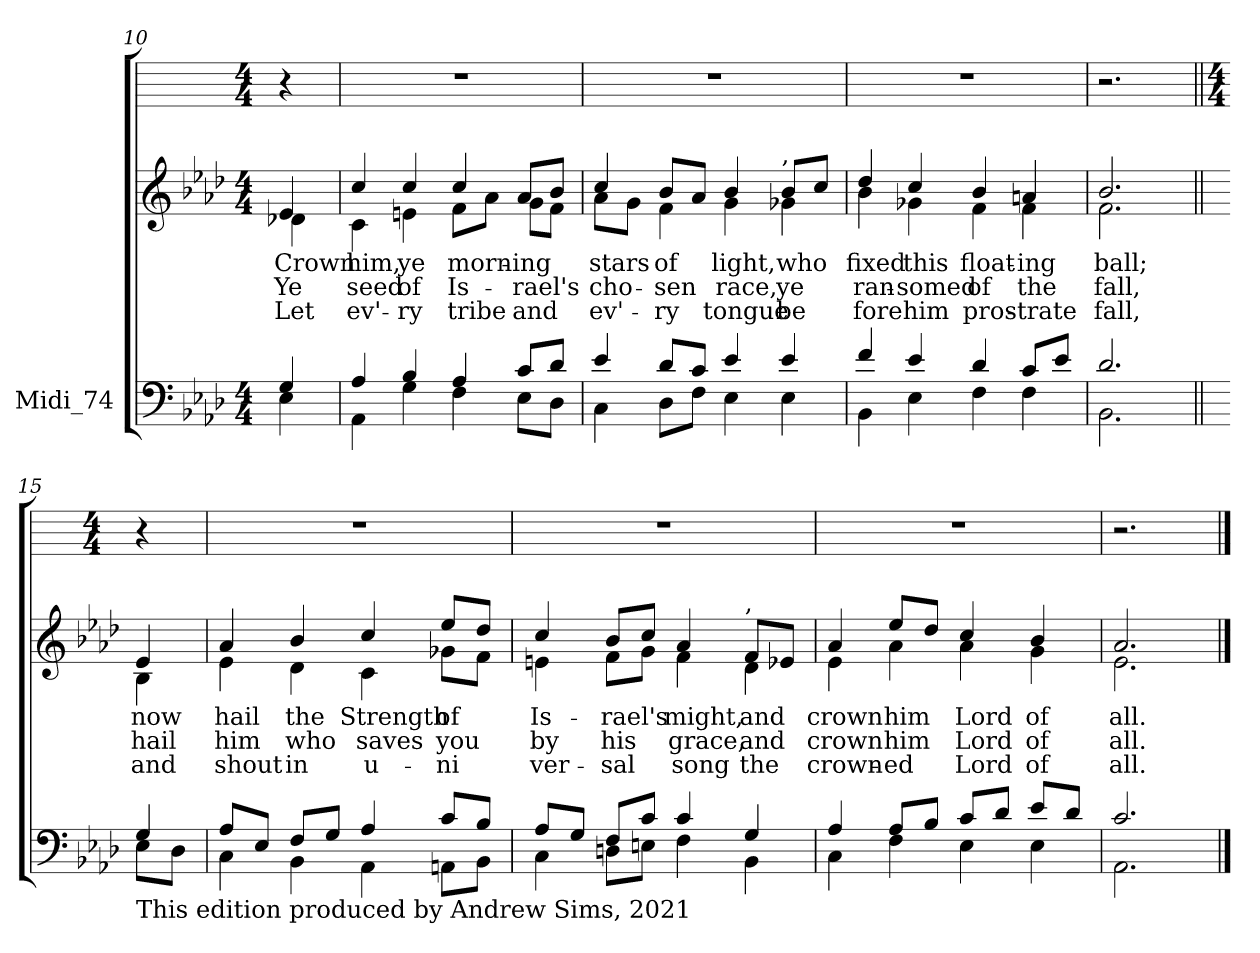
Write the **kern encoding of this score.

**kern	**kern	**text	**text	**text	**kern
*part3	*part2	*part2	*part2	*part2	*part1
*staff3	*staff2	*staff2	*staff2	*staff2	*staff1
*I"Midi_74	*	*	*	*	*
!!LO:LB:g=z
*clefF4	*clefG2	*	*	*	*
*k[b-e-a-d-]	*k[b-e-a-d-]	*	*	*	*
*A-:	*A-:	*	*	*	*
*M4/4	*M4/4	*	*	*	*M4/4
=10	=10	=10	=10	=10	=10
*^	*	*	*	*	*
!	!	!	!LO:LY:b	!LO:LY:b	!LO:LY:b	!
*	*	*^	*	*	*	*
4G/	4E-\	4e-/	4d-X\	Crown	Ye	Let	4r
=11	=11	=11	=11	=11	=11	=11	=11
!	!	!	!	!LO:LY:b	!LO:LY:b	!LO:LY:b	!
4A-/	4AA-\	4cc/	4c\	him,	seed	ev'-	1r
!	!	!	!	!LO:LY:b	!LO:LY:b	!LO:LY:b	!
4B-/	4G\	4cc/	4en\	-ye	of	ry	.
!	!	!	!	!LO:LY:b	!LO:LY:b	!LO:LY:b	!
4A-/	4F\	4cc/	8f\L	morn-	-Is-	-tribe	.
.	.	.	8a-\J	.	.	.	.
!	!	!	!	!LO:LY:b	!LO:LY:b	!LO:LY:b	!
8c/L	8E-\L	8a-/L	8g\L	ing	rael's	and	.
8d-/J	8D-\J	8b-/J	8f\J	.	.	.	.
=12	=12	=12	=12	=12	=12	=12	=12
!	!	!	!	!LO:LY:b	!LO:LY:b	!LO:LY:b	!
4e-/	4C\	4cc/	8a-\L	stars	cho-	-ev'-	1r
.	.	.	8g\J	.	.	.	.
!	!	!	!	!LO:LY:b	!LO:LY:b	!LO:LY:b	!
8d-/L	8D-\L	8b-/L	4f\	-of	sen	ry	.
8c/J	8F\J	8a-/J	.	.	.	.	.
!	!	!	!	!LO:LY:b	!LO:LY:b	!LO:LY:b	!
4e-/	4E-\	4b-/	4g\	light,	race,	tongue	.
!	!	!LO:TX:a:t=,	!	!	!	!	!
!	!	!	!	!LO:LY:b	!LO:LY:b	!LO:LY:b	!
4e-/	4E-\	8b-/L	4g-X\	who	ye	be	.
.	.	8cc/J	.	.	.	.	.
=13	=13	=13	=13	=13	=13	=13	=13
!	!	!	!	!LO:LY:b	!LO:LY:b	!LO:LY:b	!
4f/	4BB-\	4dd-/	4b-\	fixed	ran-	-fore	1r
!	!	!	!	!LO:LY:b	!LO:LY:b	!LO:LY:b	!
4e-/	4E-\	4cc/	4g-X\	this	somed	him	.
!	!	!	!	!LO:LY:b	!LO:LY:b	!LO:LY:b	!
4d-/	4F\	4b-/	4f\	float-	-of	pros-	.
!	!	!	!	!LO:LY:b	!LO:LY:b	!LO:LY:b	!
8c/L	4F\	4an/	4f\	-ing	the	trate	.
8e-/J	.	.	.	.	.	.	.
=14	=14	=14	=14	=14	=14	=14	=14
!	!	!	!	!LO:LY:b	!LO:LY:b	!LO:LY:b	!
2.d-/	2.BB-\	2.b-/	2.f\	ball;	fall,	fall,	2.r
!!LO:LB:g=z
=15||	=15||	=15||	=15||	=15||	=15||	=15||	=15||
*	*	*	*	*	*	*	*M4/4
!LO:TX:b:t=This edition produced by Andrew Sims, 2021	!	!	!	!	!	!	!
!	!	!	!	!LO:LY:b	!LO:LY:b	!LO:LY:b	!
4G/	8E-\L	4e-/	4B-\	now	hail	and	4r
.	8D-\J	.	.	.	.	.	.
=16	=16	=16	=16	=16	=16	=16	=16
!	!	!	!	!LO:LY:b	!LO:LY:b	!LO:LY:b	!
8A-/L	4C\	4a-/	4e-\	hail	him	shout	1r
8E-/J	.	.	.	.	.	.	.
!	!	!	!	!LO:LY:b	!LO:LY:b	!LO:LY:b	!
8F/L	4BB-\	4b-/	4d-\	the	who	in	.
8G/J	.	.	.	.	.	.	.
!	!	!	!	!LO:LY:b	!LO:LY:b	!LO:LY:b	!
4A-/	4AA-\	4cc/	4c\	Strength	saves	u-	.
!	!	!	!	!LO:LY:b	!LO:LY:b	!LO:LY:b	!
8c/L	8AAn\L	8ee-/L	8g-X\L	-of	you	ni	.
8B-/J	8BB-\J	8dd-/J	8f\J	.	.	.	.
=17	=17	=17	=17	=17	=17	=17	=17
!	!	!	!	!LO:LY:b	!LO:LY:b	!LO:LY:b	!
8A-/L	4C\	4cc/	4en\	Is-	-by	ver-	1r
8G/J	.	.	.	.	.	.	.
!	!	!	!	!LO:LY:b	!LO:LY:b	!LO:LY:b	!
8F/L	8Dn\L	8b-/L	8f\L	-rael's	his	sal	.
8c/J	8En\J	8cc/J	8g\J	.	.	.	.
!	!	!	!	!LO:LY:b	!LO:LY:b	!LO:LY:b	!
4c/	4F\	4a-/	4f\	might,	grace,	song	.
!	!	!LO:TX:a:t=,	!	!	!	!	!
!	!	!	!	!LO:LY:b	!LO:LY:b	!LO:LY:b	!
4G/	4BB-\	8f/L	4d-\	and	and	the	.
.	.	8e-X/J	.	.	.	.	.
=18	=18	=18	=18	=18	=18	=18	=18
!	!	!	!	!LO:LY:b	!LO:LY:b	!LO:LY:b	!
4A-/	4C\	4a-/	4e-\	crown	crown	crown-	1r
!	!	!	!	!LO:LY:b	!LO:LY:b	!LO:LY:b	!
8A-/L	4F\	8ee-/L	4a-\	-him	him	ed	.
8B-/J	.	8dd-/J	.	.	.	.	.
!	!	!	!	!LO:LY:b	!LO:LY:b	!LO:LY:b	!
8c/L	4E-\	4cc/	4a-\	Lord	Lord	Lord	.
8d-/J	.	.	.	.	.	.	.
!	!	!	!	!LO:LY:b	!LO:LY:b	!LO:LY:b	!
8e-/L	4E-\	4b-/	4g\	of	of	of	.
8d-/J	.	.	.	.	.	.	.
=19	=19	=19	=19	=19	=19	=19	=19
!	!	!	!	!LO:LY:b	!LO:LY:b	!LO:LY:b	!
2.c/	2.AA-\	2.a-/	2.e-\	all.	all.	all.	2.r
*v	*v	*	*	*	*	*	*
*	*v	*v	*	*	*	*
==	==	==	==	==	==
*-	*-	*-	*-	*-	*-
